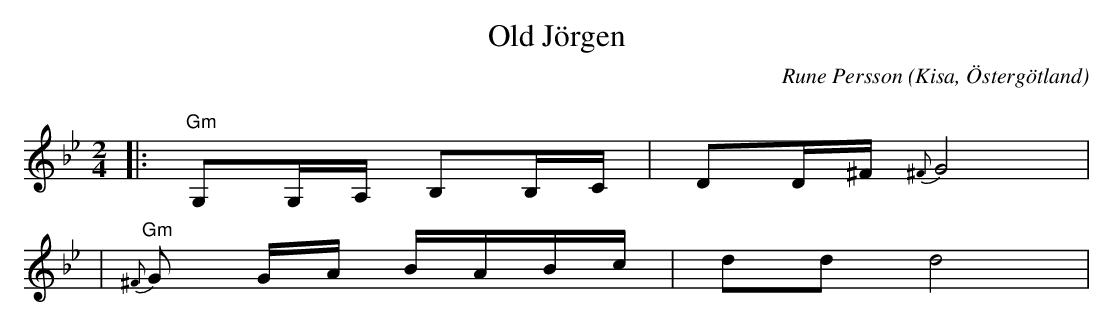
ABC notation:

X:1
T:Old Jörgen
C:Rune Persson
O:Kisa, Östergötland
Q:60
M:2/4
L:1/8
K:Gm
|:"Gm"G,G,/A,/ B,B,/C/|DD/^F/ {^F}G4|
|"Gm"{^F}G G/A/ B/A/B/c/|dd d4|
